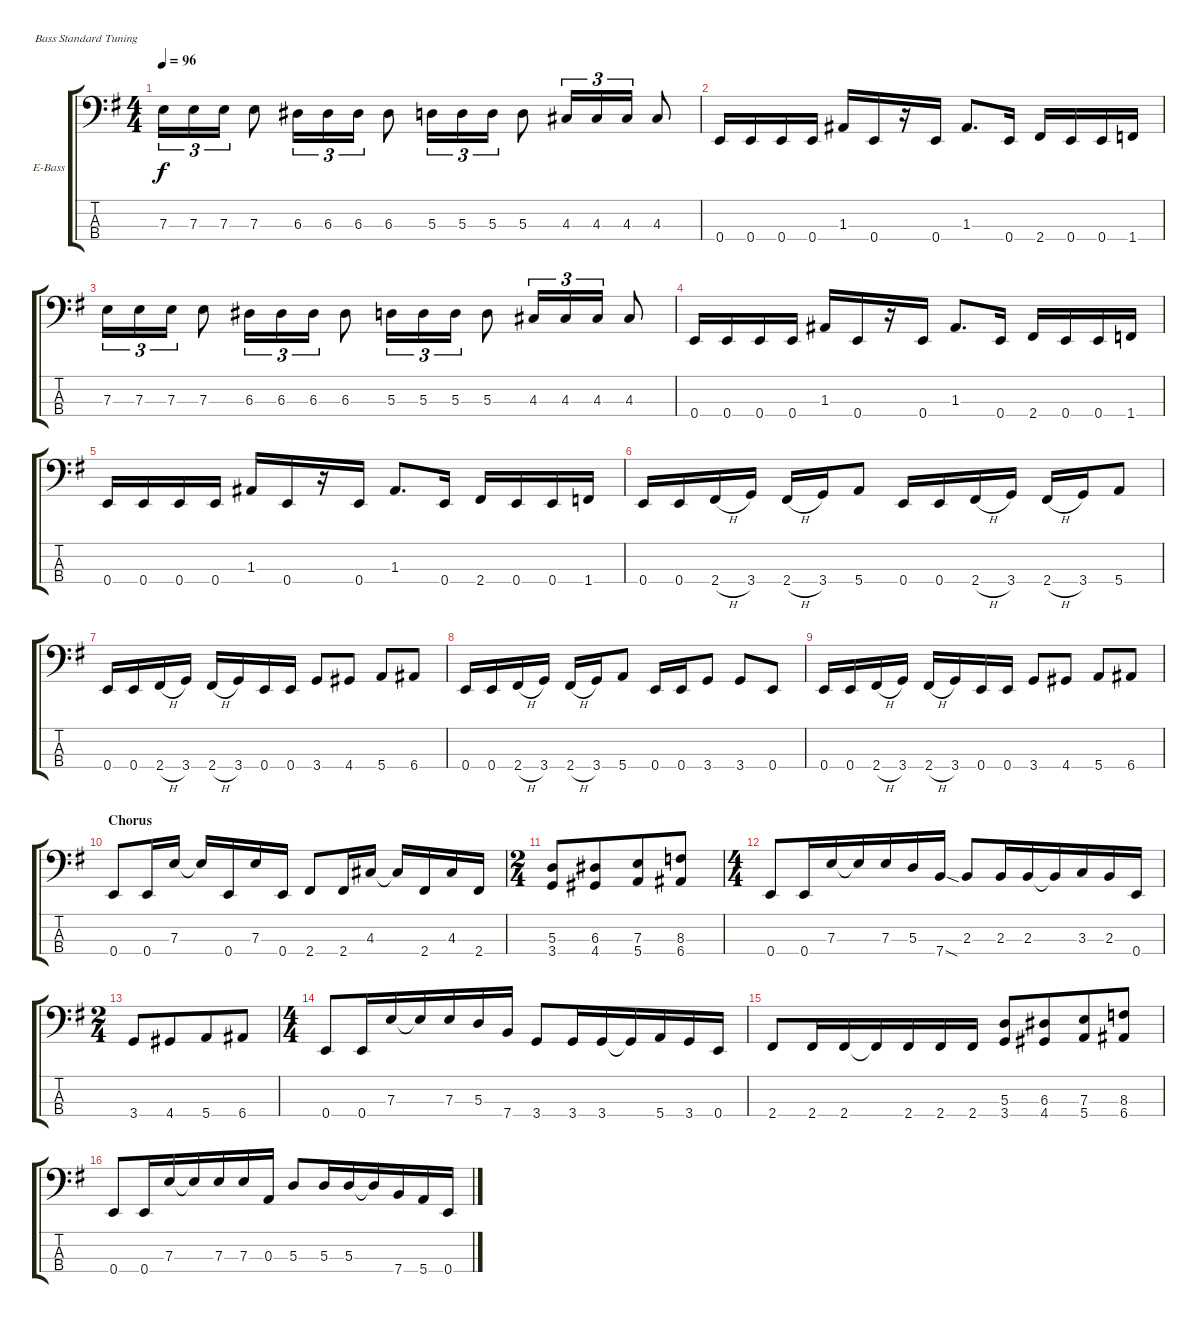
\bracketExtendMode groupsimilarinstruments
\firstSystemTrackNameOrientation horizontal
\otherSystemsTrackNameOrientation horizontal
\track ("Bass" "E-Bass") {instrument electricbasspick}
\staff {score tabs}
\tuning (G2 D2 A1 E1)
\ts (4 4)
\tempo 96
\clef f4
\scale
1.05549
\ks g
7.3.16{tu (3 2) dy f} 7.3.16{tu (3 2)} 7.3.16{tu (3 2)} 7.3.8 6.3.16{tu (3 2)} 6.3.16{tu (3 2)} 6.3.16{tu (3 2)} 6.3.8 5.3.16{tu (3 2)} 5.3.16{tu (3 2)} 5.3.16{tu (3 2)} 5.3.8 4.3.16{tu (3 2)} 4.3.16{tu (3 2)} 4.3.16{tu (3 2)} 4.3.8 |
\scale
0.944515 0.4.16 0.4.16 0.4.16 0.4.16 1.3.16 0.4.16 r.16 0.4.16 1.3.8{d} 0.4.16 2.4.16 0.4.16 0.4.16 1.4.16 |
\scale
1.05549 7.3.16{tu (3 2)} 7.3.16{tu (3 2)} 7.3.16{tu (3 2)} 7.3.8 6.3.16{tu (3 2)} 6.3.16{tu (3 2)} 6.3.16{tu (3 2)} 6.3.8 5.3.16{tu (3 2)} 5.3.16{tu (3 2)} 5.3.16{tu (3 2)} 5.3.8 4.3.16{tu (3 2)} 4.3.16{tu (3 2)} 4.3.16{tu (3 2)} 4.3.8 |
\scale
0.944515 0.4.16 0.4.16 0.4.16 0.4.16 1.3.16 0.4.16 r.16 0.4.16 1.3.8{d} 0.4.16 2.4.16 0.4.16 0.4.16 1.4.16 |
\scale
1.05549 0.4.16 0.4.16 0.4.16 0.4.16 1.3.16 0.4.16 r.16 0.4.16 1.3.8{d} 0.4.16 2.4.16 0.4.16 0.4.16 1.4.16 |
\scale
0.944515 0.4.16 0.4.16 2.4{h}.16 3.4.16 2.4{h}.16 3.4.16 5.4.8 0.4.16 0.4.16 2.4{h}.16 3.4.16 2.4{h}.16 3.4.16 5.4.8 |
\scale
1.05549 0.4.16 0.4.16 2.4{h}.16 3.4.16 2.4{h}.16 3.4.16 0.4.16 0.4.16 3.4.8 4.4.8 5.4.8 6.4.8 |
\scale
0.944515 0.4.16 0.4.16 2.4{h}.16 3.4.16 2.4{h}.16 3.4.16 5.4.8 0.4.16 0.4.16 3.4.8 3.4.8 0.4.8 |
\scale
1.05549 0.4.16 0.4.16 2.4{h}.16 3.4.16 2.4{h}.16 3.4.16 0.4.16 0.4.16 3.4.8 4.4.8 5.4.8 6.4.8 |
\section ("" "Chorus")
\scale
0.944515 0.4.8 0.4.16 7.3.16 7.3{t}.16 0.4.16 7.3.16 0.4.16 2.4.8 2.4.16 4.3.16 4.3{t}.16 2.4.16 4.3.16 2.4.16 |
\ts (2 4)
\beaming (8 4 4)
\scale
1.08575 (5.3 3.4).8 (6.3 4.4).8 (7.3 5.4).8 (8.3 6.4).8 |
\ts (4 4)
\beaming (8 4 4)
\scale
0.91425 0.4.8 0.4.16 7.3.16 7.3{t}.16 7.3.16 5.3.16 7.4{sod}.16 2.3.8 2.3.16 2.3.16 2.3{t}.16 3.3.16 2.3.16 0.4.16 |
\ts (2 4)
\beaming (8 4 4)
\scale
1.08575 3.4.8 4.4.8 5.4.8 6.4.8 |
\ts (4 4)
\beaming (8 4 4)
\scale
0.91425 0.4.8 0.4.16 7.3.16 7.3{t}.16 7.3.16 5.3.16 7.4.16 3.4.8 3.4.16 3.4.16 3.4{t}.16 5.4.16 3.4.16 0.4.16 |
\scale
1.05549 2.4.8 2.4.16 2.4.16 2.4{t}.16 2.4.16 2.4.16 2.4.16 (5.3 3.4).8 (6.3 4.4).8 (7.3 5.4).8 (8.3 6.4).8 |
\scale
0.944515 0.4.8 0.4.16 7.3.16 7.3{t}.16 7.3.16 7.3.16 0.3.16 5.3.8 5.3.16 5.3.16 5.3{t}.16 7.4.16 5.4.16 0.4.16
